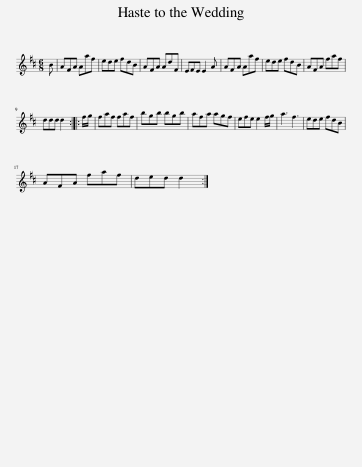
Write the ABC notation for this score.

X:1
L:1/8
M:6/8
I:linebreak $
K:D
V:1 treble
V:1
 B | AFA Aaf | ede fdB | AFA AdF | EFE E2 A | %5
 AFA Aaf | ede fdB | AFA faf |$ ddd d2 :: f/g/ | %10
 faf faf | bgb bgb | afa agf | efe e2 f/g/ | a3 f3 | %15
 ede fdB |$ AFA faf | ded d2 :| %18
